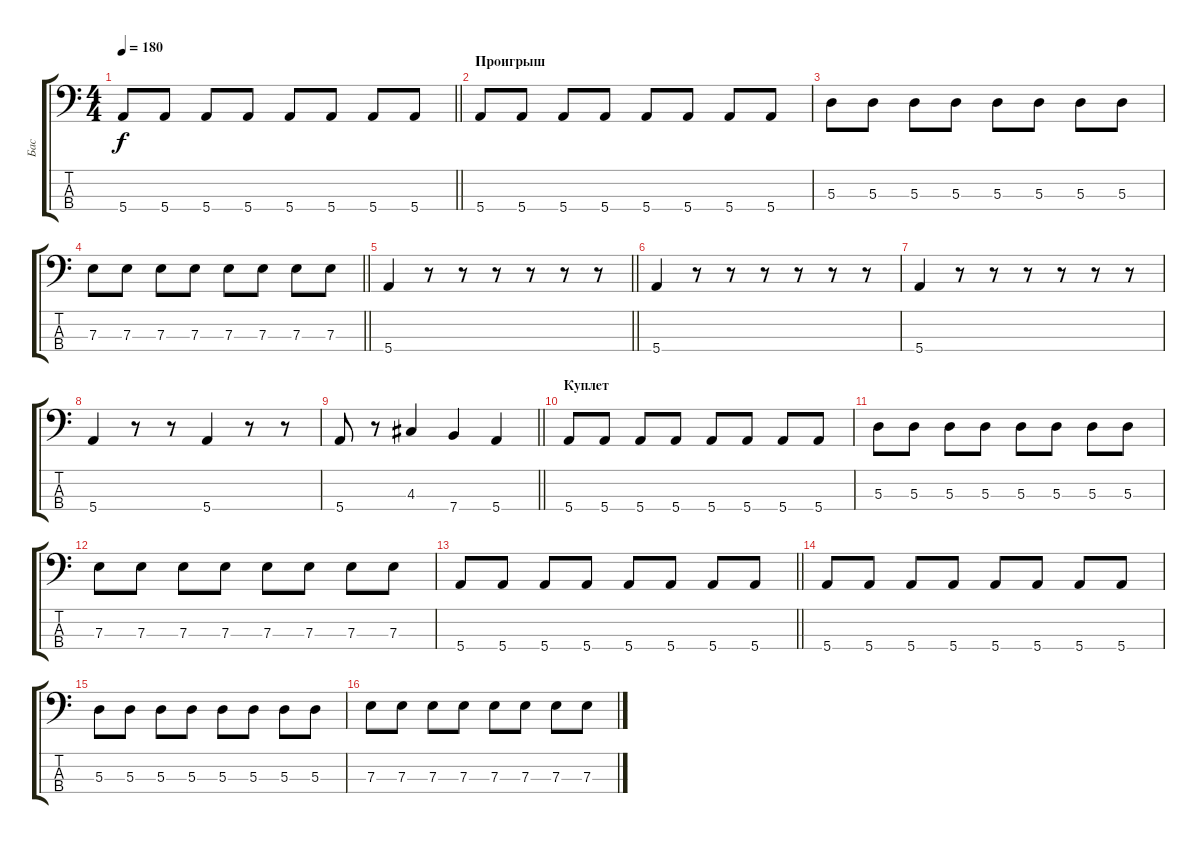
\track ("Бас" "Бас") {instrument electricbassfinger}
\staff {score tabs}
\tuning (G2 D2 A1 E1) {hide}
\ts (4 4)
\tempo 180
\clef f4
\barLineRight lightlight
\ks c
5.4.8{dy f} 5.4.8 5.4.8 5.4.8 5.4.8 5.4.8 5.4.8 5.4.8 |
\section ("" "Проигрыш")
5.4.8 5.4.8 5.4.8 5.4.8 5.4.8 5.4.8 5.4.8 5.4.8 |
5.3.8 5.3.8 5.3.8 5.3.8 5.3.8 5.3.8 5.3.8 5.3.8 |
\barLineRight lightlight
7.3.8 7.3.8 7.3.8 7.3.8 7.3.8 7.3.8 7.3.8 7.3.8 |
\section ("" " ")
\barLineRight lightlight
5.4.4 r.8 r.8 r.8 r.8 r.8 r.8 |
5.4.4 r.8 r.8 r.8 r.8 r.8 r.8 |
5.4.4 r.8 r.8 r.8 r.8 r.8 r.8 |
5.4.4 r.8 r.8 5.4.4 r.8 r.8 |
\barLineRight lightlight
5.4.8 r.8 4.3.4 7.4.4 5.4.4 |
\section ("" "Куплет")
5.4.8 5.4.8 5.4.8 5.4.8 5.4.8 5.4.8 5.4.8 5.4.8 |
5.3.8 5.3.8 5.3.8 5.3.8 5.3.8 5.3.8 5.3.8 5.3.8 |
7.3.8 7.3.8 7.3.8 7.3.8 7.3.8 7.3.8 7.3.8 7.3.8 |
\barLineRight lightlight
5.4.8 5.4.8 5.4.8 5.4.8 5.4.8 5.4.8 5.4.8 5.4.8 |
5.4.8 5.4.8 5.4.8 5.4.8 5.4.8 5.4.8 5.4.8 5.4.8 |
5.3.8 5.3.8 5.3.8 5.3.8 5.3.8 5.3.8 5.3.8 5.3.8 |
7.3.8 7.3.8 7.3.8 7.3.8 7.3.8 7.3.8 7.3.8 7.3.8
